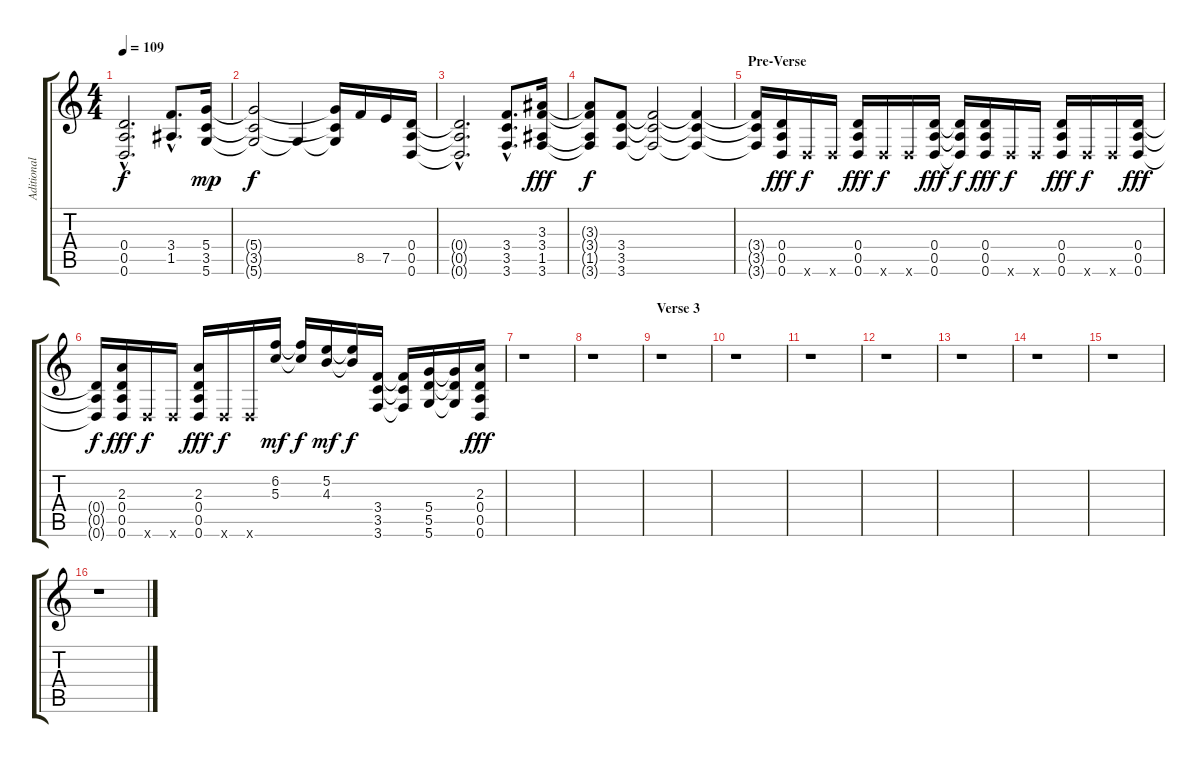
\track ("Aditional Guitar" "Aditional ") {instrument distortionguitar}
\staff {score tabs}
\tuning (E4 B3 G3 D3 A2 D2) {hide}
\ts (4 4)
\tempo 109
\clef g2
\ks c
(0.4{hac t} 0.5{hac t} 0.6{hac t}).2{d dy f} (3.4{hac} 1.5{hac}).8{d} (5.4 3.5 5.6).16{dy mp} |
(5.4{t} 3.5{t} 5.6{t}).2{dy f} 5.6{t}.4 (5.4{t} 3.5{t} 5.6{t}).16 8.5.16 7.5.16 (0.4 0.5 0.6).16 |
(0.4{hac t} 0.5{hac t} 0.6{hac t}).2{d} (3.4{hac} 3.5{hac} 3.6{hac}).8{d} (3.3 3.4 1.5 3.6).16{dy fff} |
(3.3{t} 3.4{t} 1.5{t} 3.6{t}).8{dy f} (3.4 3.5 3.6).8 (3.4{t} 3.5{t} 3.6{t}).2 (3.4{t} 3.5{t} 3.6{t}).4 |
\section ("" "Pre-Verse")
(3.4{t} 3.5{t} 3.6{t}).16 (0.4 0.5 0.6).16{dy fff} 0.6{x}.16{dy f} 0.6{x}.16 (0.4 0.5 0.6).16{dy fff} 0.6{x}.16{dy f} 0.6{x}.16 (0.4 0.5 0.6).16{dy fff} (0.4{t} 0.5{t} 0.6{t}).16{dy f} (0.4 0.5 0.6).16{dy fff} 0.6{x}.16{dy f} 0.6{x}.16 (0.4 0.5 0.6).16{dy fff} 0.6{x}.16{dy f} 0.6{x}.16 (0.4 0.5 0.6).16{dy fff} |
(0.4{t} 0.5{t} 0.6{t}).16{dy f} (2.3 0.4 0.5 0.6).16{dy fff} 0.6{x}.16{dy f} 0.6{x}.16 (2.3 0.4 0.5 0.6).16{dy fff} 0.6{x}.16{dy f} 0.6{x}.16 (6.2 5.3).16{dy mf} (6.2{t} 5.3{t}).16{dy f} (5.2 4.3).16{dy mf} (5.2{t} 4.3{t}).16{dy f} (3.4 3.5 3.6).16 (3.4{t} 3.5{t} 3.6{t}).16 (5.4 5.5 5.6).16 (5.4{t} 5.5{t} 5.6{t}).16 (2.3 0.4 0.5 0.6).16{dy fff} |
r.1 |
r.1 |
\section ("" "Verse 3")
r.1 |
r.1 |
r.1 |
r.1 |
r.1 |
r.1 |
r.1 |
r.1
